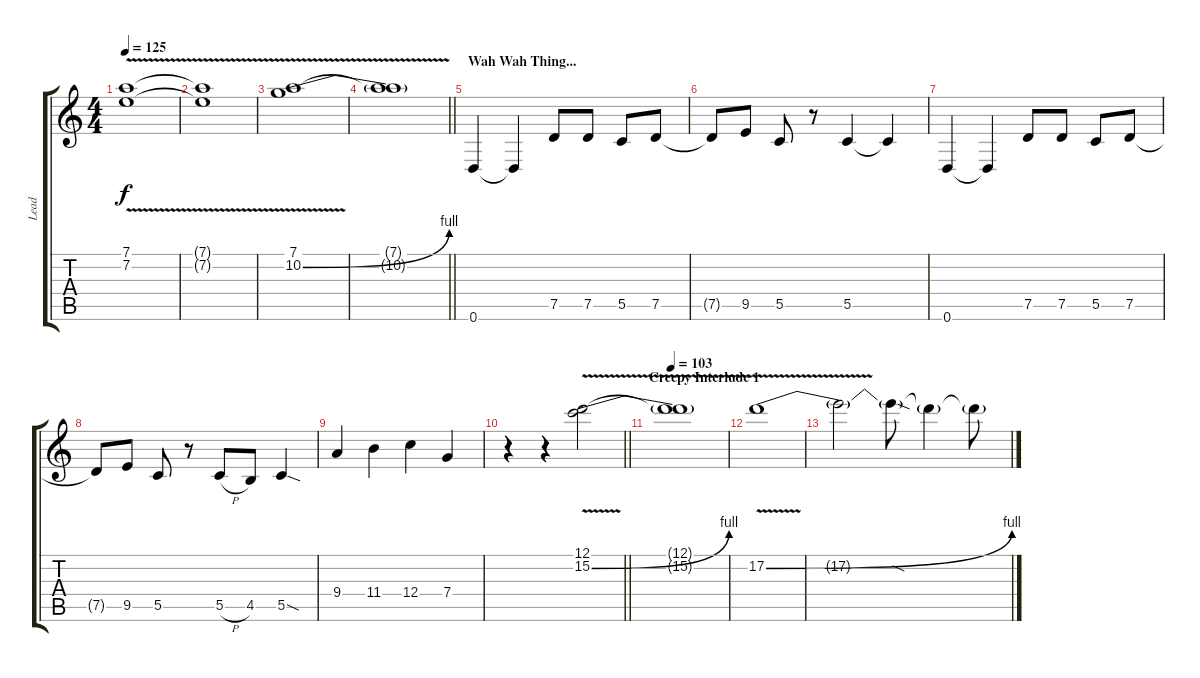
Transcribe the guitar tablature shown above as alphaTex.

\track ("Lead" "Lead") {instrument distortionguitar}
\staff {score tabs}
\tuning (D4 A3 F3 C3 G2 D2) {hide}
\ts (4 4)
\tempo 125
\clef g2
\ks c
(7.1 7.2{v}).1{dy f volume 12} |
(7.1{t} 7.2{t}).1 |
(7.1 10.2{be (bend 0 0 60 4) v}).1 |
\barLineRight lightlight
(7.1{t} 10.2{t}).1 |
\section ("" "Wah Wah Thing...")
0.6.4{volume 13 instrument distortionguitar} 0.6{t}.4 7.5.8 7.5.8 5.5.8 7.5.8 |
7.5{t}.8 9.5.8 5.5.8 r.8 5.5.4 5.5{t}.4 |
0.6.4 0.6{t}.4 7.5.8 7.5.8 5.5.8 7.5.8 |
7.5{t}.8 9.5.8 5.5.8 r.8 5.5{h}.8 4.5.8 5.5{sod}.4 |
9.4.4 11.4.4 12.4.4 7.4.4 |
\barLineRight lightlight
r.4{volume 16 instrument distortionguitar} r.4 (12.1 15.2{be (bend 0 0 60 4) v}).2 |
\section ("" "Creepy Interlude 1")
\tempo 103
(12.1{t} 15.2{t}).1 |
17.2{be (bend 0 0 60 4) v}.1 |
17.2{t}.2 17.2{sod t}.8 17.2{t}.4 17.2{t}.8
